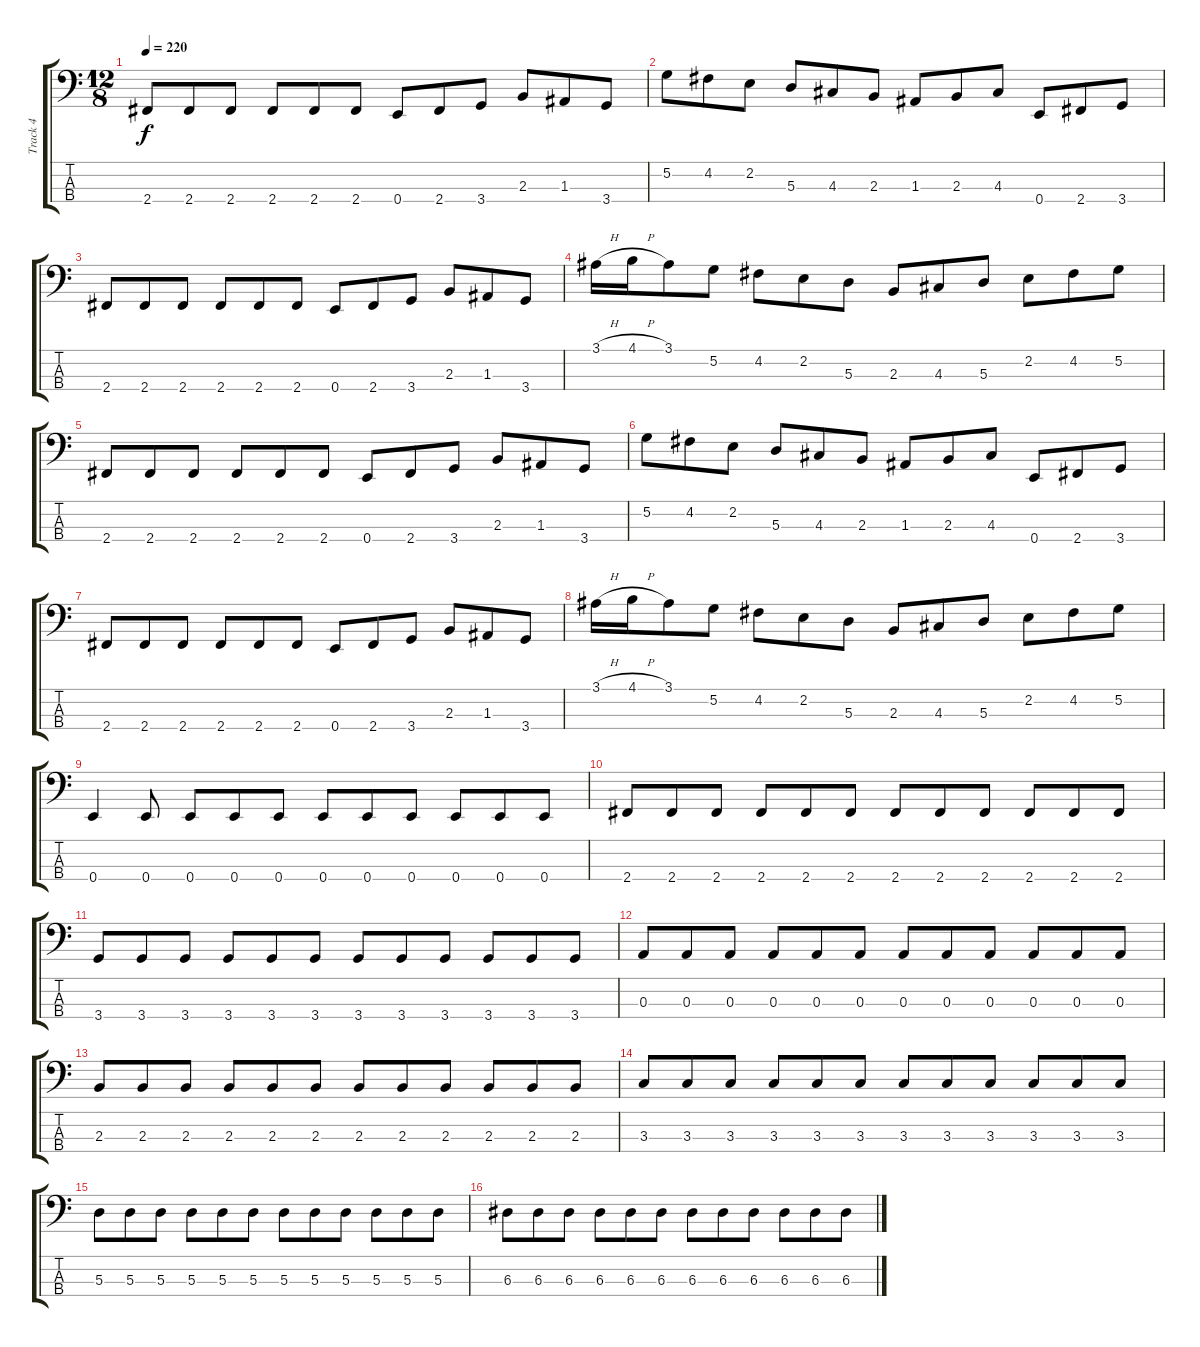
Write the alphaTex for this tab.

\track ("Track 4" "Track 4") {instrument electricbasspick}
\staff {score tabs}
\tuning (G2 D2 A1 E1) {hide}
\ts (12 8)
\tempo 220
\clef f4
\ks c
2.4.8{dy f} 2.4.8 2.4.8 2.4.8 2.4.8 2.4.8 0.4.8 2.4.8 3.4.8 2.3.8 1.3.8 3.4.8 |
5.2.8 4.2.8 2.2.8 5.3.8 4.3.8 2.3.8 1.3.8 2.3.8 4.3.8 0.4.8 2.4.8 3.4.8 |
2.4.8 2.4.8 2.4.8 2.4.8 2.4.8 2.4.8 0.4.8 2.4.8 3.4.8 2.3.8 1.3.8 3.4.8 |
3.1{h}.16 4.1{h}.16 3.1.8 5.2.8 4.2.8 2.2.8 5.3.8 2.3.8 4.3.8 5.3.8 2.2.8 4.2.8 5.2.8 |
2.4.8 2.4.8 2.4.8 2.4.8 2.4.8 2.4.8 0.4.8 2.4.8 3.4.8 2.3.8 1.3.8 3.4.8 |
5.2.8 4.2.8 2.2.8 5.3.8 4.3.8 2.3.8 1.3.8 2.3.8 4.3.8 0.4.8 2.4.8 3.4.8 |
2.4.8 2.4.8 2.4.8 2.4.8 2.4.8 2.4.8 0.4.8 2.4.8 3.4.8 2.3.8 1.3.8 3.4.8 |
3.1{h}.16 4.1{h}.16 3.1.8 5.2.8 4.2.8 2.2.8 5.3.8 2.3.8 4.3.8 5.3.8 2.2.8 4.2.8 5.2.8 |
0.4.4 0.4.8 0.4.8 0.4.8 0.4.8 0.4.8 0.4.8 0.4.8 0.4.8 0.4.8 0.4.8 |
2.4.8 2.4.8 2.4.8 2.4.8 2.4.8 2.4.8 2.4.8 2.4.8 2.4.8 2.4.8 2.4.8 2.4.8 |
3.4.8 3.4.8 3.4.8 3.4.8 3.4.8 3.4.8 3.4.8 3.4.8 3.4.8 3.4.8 3.4.8 3.4.8 |
0.3.8 0.3.8 0.3.8 0.3.8 0.3.8 0.3.8 0.3.8 0.3.8 0.3.8 0.3.8 0.3.8 0.3.8 |
2.3.8 2.3.8 2.3.8 2.3.8 2.3.8 2.3.8 2.3.8 2.3.8 2.3.8 2.3.8 2.3.8 2.3.8 |
3.3.8 3.3.8 3.3.8 3.3.8 3.3.8 3.3.8 3.3.8 3.3.8 3.3.8 3.3.8 3.3.8 3.3.8 |
5.3.8 5.3.8 5.3.8 5.3.8 5.3.8 5.3.8 5.3.8 5.3.8 5.3.8 5.3.8 5.3.8 5.3.8 |
6.3.8 6.3.8 6.3.8 6.3.8 6.3.8 6.3.8 6.3.8 6.3.8 6.3.8 6.3.8 6.3.8 6.3.8
